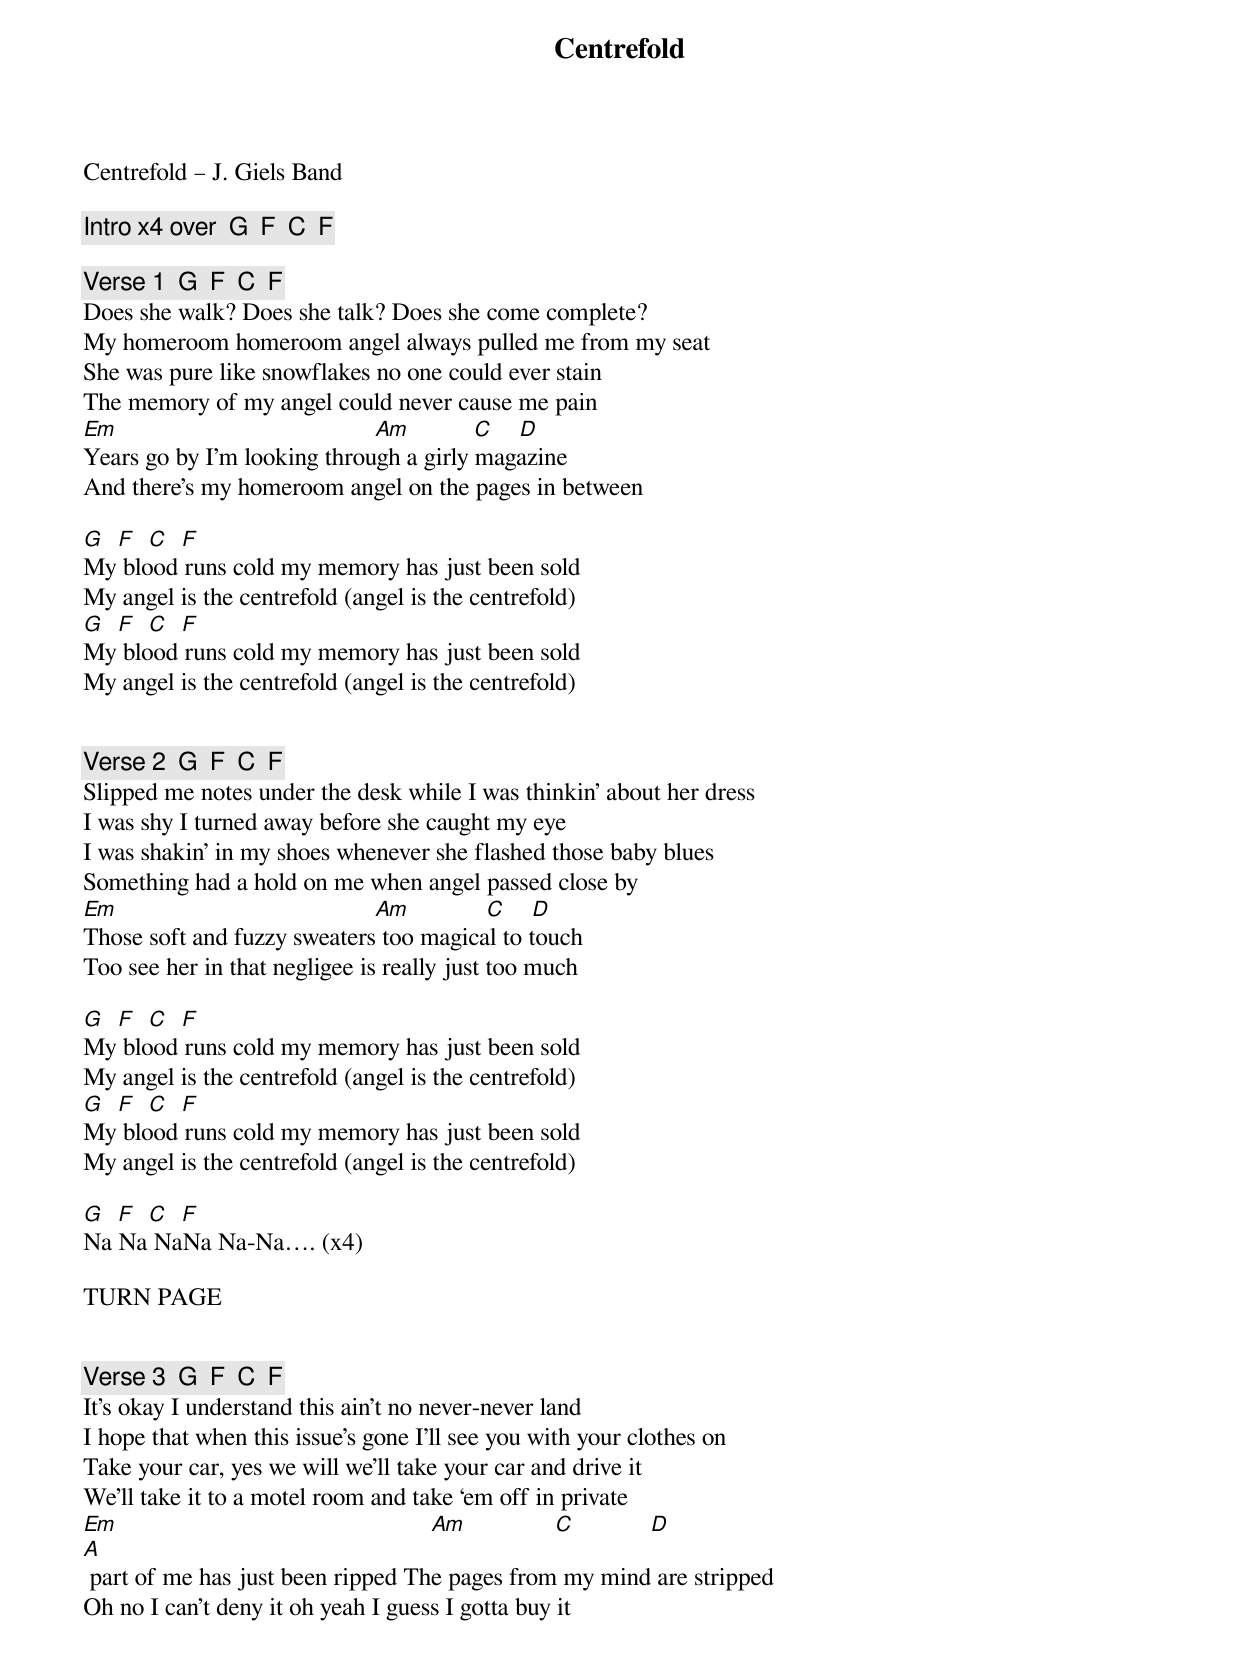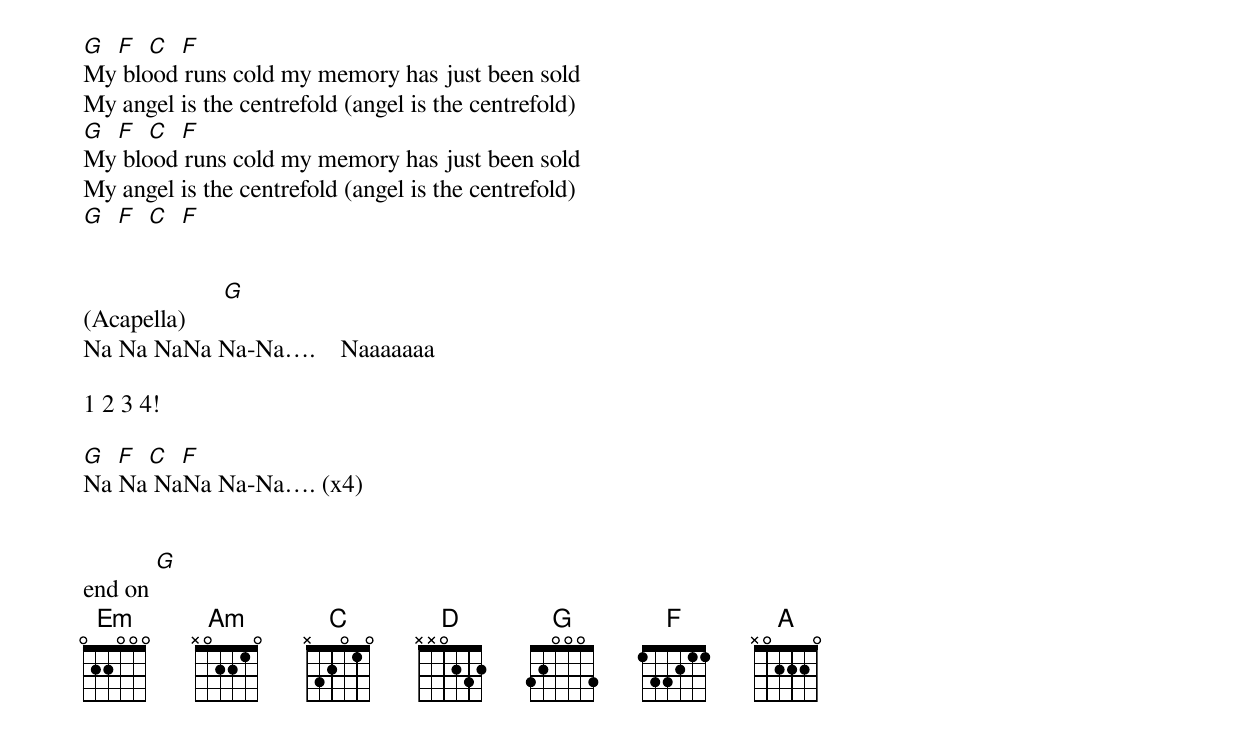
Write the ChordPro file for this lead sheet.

{title: Centrefold}
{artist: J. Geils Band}
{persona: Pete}
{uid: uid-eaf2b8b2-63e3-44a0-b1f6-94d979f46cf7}
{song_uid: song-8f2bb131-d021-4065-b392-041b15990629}


Centrefold – J. Giels Band

{comment: Intro x4 over  G  F  C  F}

{comment: Verse 1  G  F  C  F}
Does she walk? Does she talk? Does she come complete?
My homeroom homeroom angel always pulled me from my seat
She was pure like snowflakes no one could ever stain
The memory of my angel could never cause me pain
[Em]                                         [Am]          [C]    [D]
Years go by I’m looking through a girly magazine
And there’s my homeroom angel on the pages in between

[G]  [F]  [C]  [F]
My blood runs cold my memory has just been sold
My angel is the centrefold (angel is the centrefold)
[G]  [F]  [C]  [F]
My blood runs cold my memory has just been sold
My angel is the centrefold (angel is the centrefold)


{comment: Verse 2  G  F  C  F}
Slipped me notes under the desk while I was thinkin’ about her dress
I was shy I turned away before she caught my eye
I was shakin’ in my shoes whenever she flashed those baby blues
Something had a hold on me when angel passed close by
[Em]                                         [Am]            [C]    [D]
Those soft and fuzzy sweaters too magical to touch
Too see her in that negligee is really just too much

[G]  [F]  [C]  [F]
My blood runs cold my memory has just been sold
My angel is the centrefold (angel is the centrefold)
[G]  [F]  [C]  [F]
My blood runs cold my memory has just been sold
My angel is the centrefold (angel is the centrefold)

[G]  [F]  [C]  [F]
Na Na NaNa Na-Na…. (x4)

TURN PAGE


{comment: Verse 3  G  F  C  F}
It’s okay I understand this ain’t no never-never land
I hope that when this issue’s gone I’ll see you with your clothes on
Take your car, yes we will we’ll take your car and drive it
We’ll take it to a motel room and take ‘em off in private
[Em]                                                  [Am]          	   [C]            [D]
[A] part of me has just been ripped The pages from my mind are stripped
Oh no I can’t deny it oh yeah I guess I gotta buy it


[G]  [F]  [C]  [F]
My blood runs cold my memory has just been sold
My angel is the centrefold (angel is the centrefold)
[G]  [F]  [C]  [F]
My blood runs cold my memory has just been sold
My angel is the centrefold (angel is the centrefold)
[G]  [F]  [C]  [F]


(Acapella)			   [G]
Na Na NaNa Na-Na….    Naaaaaaa

1 2 3 4!

[G]  [F]  [C]  [F]
Na Na NaNa Na-Na…. (x4)


end on [G]
